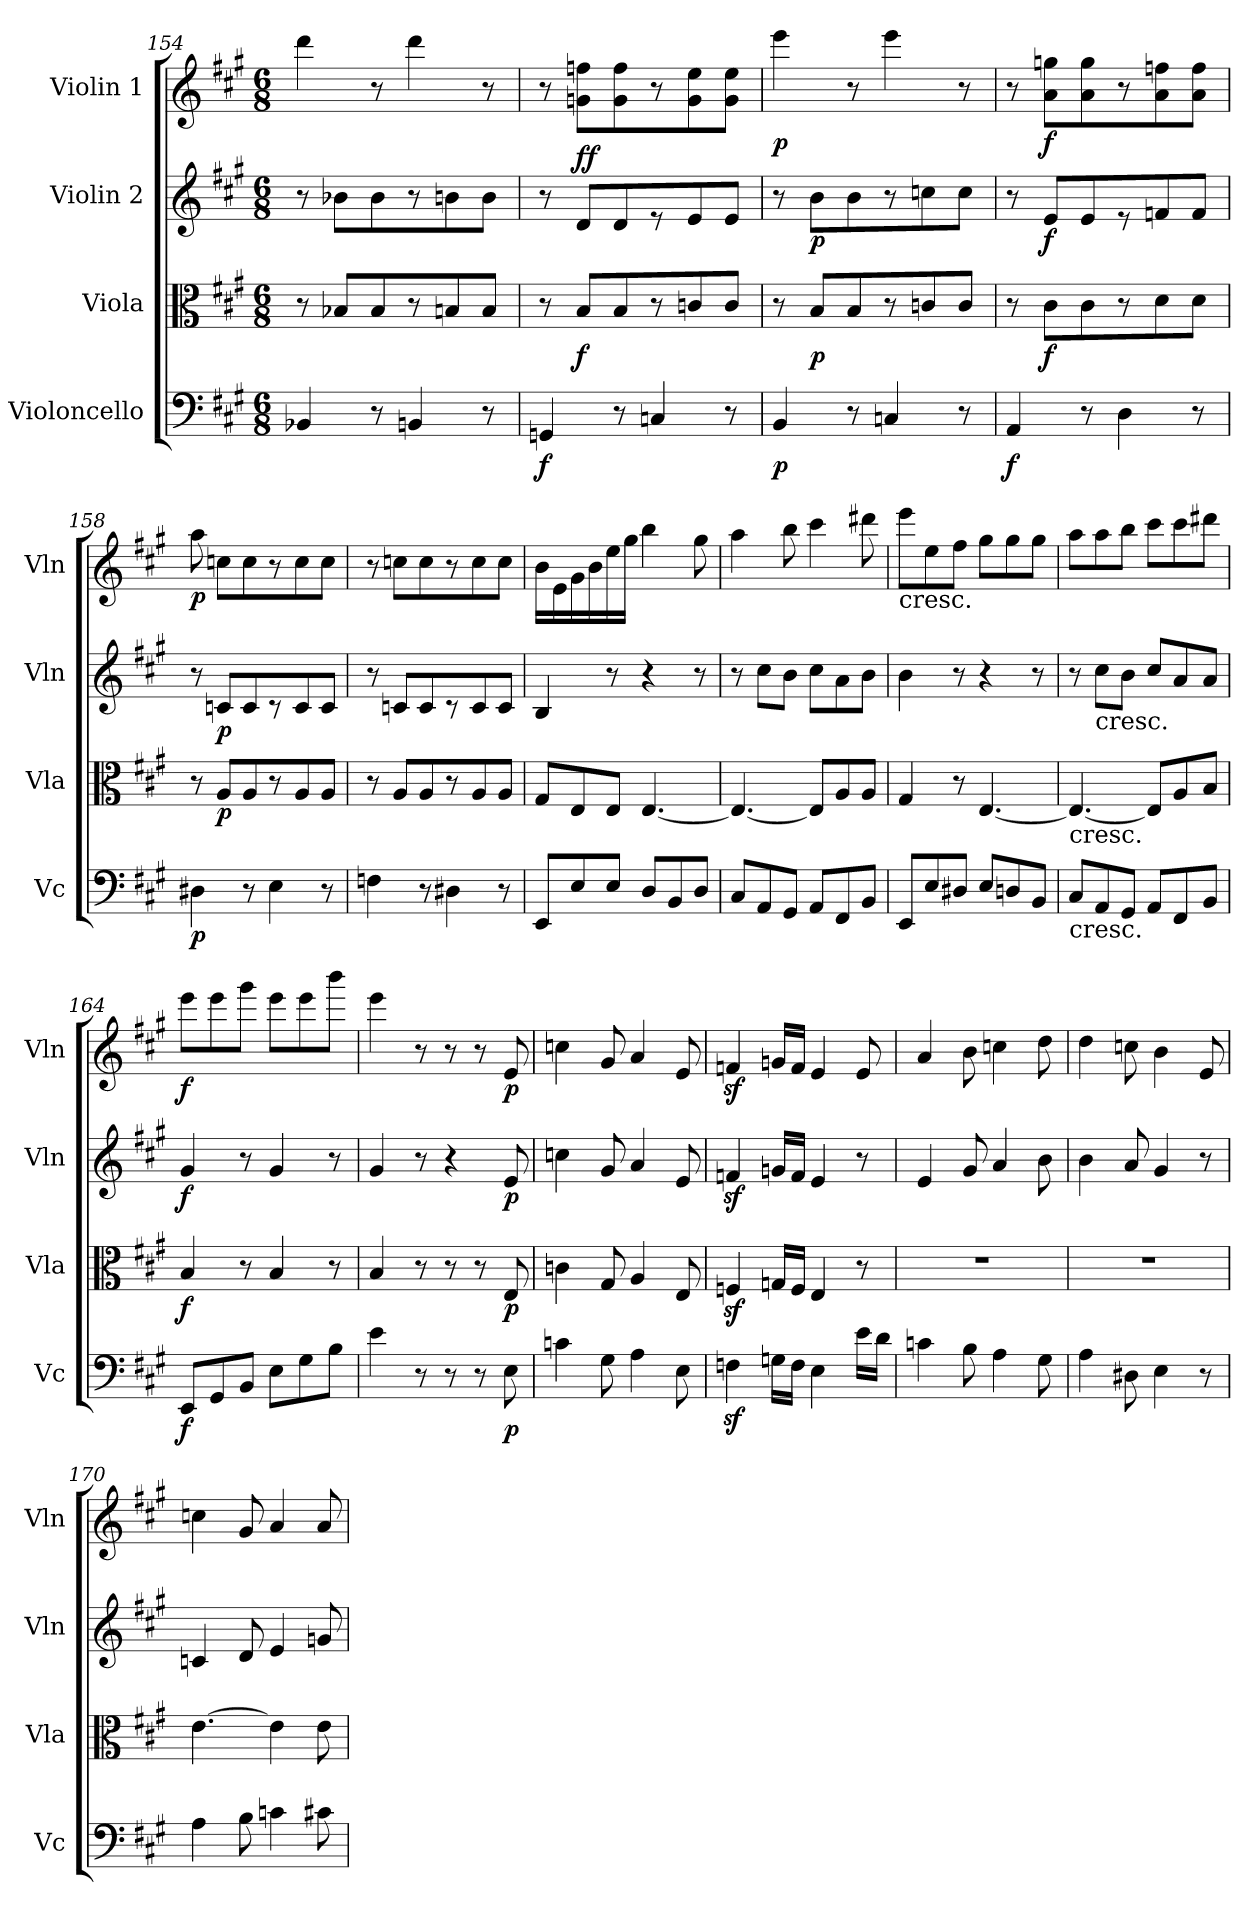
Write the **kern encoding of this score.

**kern	**dynam	**kern	**dynam	**kern	**dynam	**kern	**dynam
*part4	*part4	*part3	*part3	*part2	*part2	*part1	*part1
*staff4	*staff4	*staff3	*staff3	*staff2	*staff2	*staff1	*staff1
*I"Violoncello	*	*I"Viola	*	*I"Violin 2	*	*I"Violin 1	*
*I'Vc	*	*I'Vla	*	*I'Vln	*	*I'Vln	*
*clefF4	*	*clefC3	*	*clefG2	*	*clefG2	*
*k[f#c#g#]	*	*k[f#c#g#]	*	*k[f#c#g#]	*	*k[f#c#g#]	*
*A:	*	*A:	*	*A:	*	*A:	*
*M6/8	*	*M6/8	*	*M6/8	*	*M6/8	*
=154	=154	=154	=154	=154	=154	=154	=154
4BB-X/	.	8r	.	8r	.	4ddd\	.
.	.	8B-X/L	.	8b-X\L	.	.	.
8r	.	8B-/	.	8b-\	.	8r	.
4BBn/	.	8r	.	8r	.	4ddd\	.
.	.	8Bn/	.	8bn\	.	.	.
8r	.	8B/J	.	8b\J	.	8r	.
=155	=155	=155	=155	=155	=155	=155	=155
!	!LO:DY:b	!	!	!	!	!	!
4GGn/	f	8r	.	8r	.	8r	.
!	!	!	!LO:DY:b	!	!LO:DY:b	!	!
!	!	!	!	!	!LO:DY:n=1:a	!	!
.	.	8B/L	f	8d/L	f f	8gn\ 8ffn\L	.
8r	.	8B/	.	8d/	.	8g\ 8ff\	.
4Cn/	.	8r	.	8r	.	8r	.
.	.	8cn/	.	8e/	.	8g\ 8ee\	.
8r	.	8c/J	.	8e/J	.	8g\ 8ee\J	.
=156	=156	=156	=156	=156	=156	=156	=156
!	!LO:DY:b	!	!	!	!	!	!LO:DY:b
4BB/	p	8r	.	8r	.	4eee\	p
!	!	!	!LO:DY:b	!	!LO:DY:b	!	!
.	.	8B/L	p	8b\L	p	.	.
8r	.	8B/	.	8b\	.	8r	.
4Cn/	.	8r	.	8r	.	4eee\	.
.	.	8cn/	.	8ccn\	.	.	.
8r	.	8c/J	.	8cc\J	.	8r	.
=157	=157	=157	=157	=157	=157	=157	=157
!	!LO:DY:b	!	!	!	!	!	!
4AA/	f	8r	.	8r	.	8r	.
!	!	!	!LO:DY:b	!	!LO:DY:b	!	!LO:DY:b
.	.	8c#\L	f	8e/L	f	8a\ 8ggn\L	f
8r	.	8c#\	.	8e/	.	8a\ 8gg\	.
4D\	.	8r	.	8r	.	8r	.
.	.	8d\	.	8fn/	.	8a\ 8ffn\	.
8r	.	8d\J	.	8f/J	.	8a\ 8ff\J	.
=158	=158	=158	=158	=158	=158	=158	=158
!	!LO:DY:b	!	!	!	!	!	!LO:DY:b
4D#X\	p	8r	.	8r	.	8aa\	p
!	!	!	!LO:DY:b	!	!LO:DY:b	!	!
.	.	8A/L	p	8cn/L	p	8ccn\L	.
8r	.	8A/	.	8c/	.	8cc\	.
4E\	.	8r	.	8r	.	8r	.
.	.	8A/	.	8c/	.	8cc\	.
8r	.	8A/J	.	8c/J	.	8cc\J	.
=159	=159	=159	=159	=159	=159	=159	=159
4Fn\	.	8r	.	8r	.	8r	.
.	.	8A/L	.	8cn/L	.	8ccn\L	.
8r	.	8A/	.	8c/	.	8cc\	.
4D#X\	.	8r	.	8r	.	8r	.
.	.	8A/	.	8c/	.	8cc\	.
8r	.	8A/J	.	8c/J	.	8cc\J	.
=160	=160	=160	=160	=160	=160	=160	=160
8EE/L	.	8G#/L	.	4B/	.	16b\LL	.
.	.	.	.	.	.	16e\	.
8E/	.	8E/	.	.	.	16g#\	.
.	.	.	.	.	.	16b\	.
8E/J	.	8E/J	.	8r	.	16ee\	.
.	.	.	.	.	.	16gg#\JJ	.
8D/L	.	[4.E/	.	4r	.	4bb\	.
8BB/	.	.	.	.	.	.	.
8D/J	.	.	.	8r	.	8gg#\	.
=161	=161	=161	=161	=161	=161	=161	=161
8C#/L	.	4.E/_	.	8r	.	4aa\	.
8AA/	.	.	.	8cc#\L	.	.	.
8GG#/J	.	.	.	8b\J	.	8bb\	.
8AA/L	.	8E/L]	.	8cc#\L	.	4ccc#\	.
8FF#/	.	8A/	.	8a\	.	.	.
8BB/J	.	8A/J	.	8b\J	.	8ddd#X\	.
=162	=162	=162	=162	=162	=162	=162	=162
!	!	!	!	!	!	!LO:TX:b:t=cresc.	!
8EE/L	.	4G#/	.	4b\	.	8eee\L	.
8E/	.	.	.	.	.	8ee\	.
8D#X/J	.	8r	.	8r	.	8ff#\J	.
8E/L	.	[4.E/	.	4r	.	8gg#\L	.
8Dn/	.	.	.	.	.	8gg#\	.
8BB/J	.	.	.	8r	.	8gg#\J	.
=163	=163	=163	=163	=163	=163	=163	=163
!	!	!LO:TX:b:t=cresc.	!	!	!	!	!
!LO:TX:b:t=cresc.	!	!	!	!	!	!	!
8C#/L	.	4.E/_	.	8r	.	8aa\L	.
!	!	!	!	!LO:TX:b:t=cresc.	!	!	!
8AA/	.	.	.	8cc#\L	.	8aa\	.
8GG#/J	.	.	.	8b\J	.	8bb\J	.
8AA/L	.	8E/L]	.	8cc#/L	.	8ccc#\L	.
8FF#/	.	8A/	.	8a/	.	8ccc#\	.
8BB/J	.	8B/J	.	8a/J	.	8ddd#X\J	.
=164	=164	=164	=164	=164	=164	=164	=164
!	!LO:DY:b	!	!LO:DY:b	!	!LO:DY:b	!	!LO:DY:b
8EE/L	f	4B/	f	4g#/	f	8eee\L	f
8GG#/	.	.	.	.	.	8eee\	.
8BB/J	.	8r	.	8r	.	8ggg#\J	.
8E\L	.	4B/	.	4g#/	.	8eee\L	.
8G#\	.	.	.	.	.	8eee\	.
8B\J	.	8r	.	8r	.	8bbb\J	.
=165	=165	=165	=165	=165	=165	=165	=165
4e\	.	4B/	.	4g#/	.	4eee\	.
8r	.	8r	.	8r	.	8r	.
8r	.	8r	.	4r	.	8r	.
8r	.	8r	.	.	.	8r	.
!	!LO:DY:b	!	!LO:DY:b	!	!LO:DY:b	!	!LO:DY:b
8E\	p	8E/	p	8e/	p	8e/	p
=166	=166	=166	=166	=166	=166	=166	=166
4cn\	.	4cn\	.	4ccn\	.	4ccn\	.
8G#\	.	8G#/	.	8g#/	.	8g#/	.
4A\	.	4A/	.	4a/	.	4a/	.
8E\	.	8E/	.	8e/	.	8e/	.
=167	=167	=167	=167	=167	=167	=167	=167
4Fnz<\	.	4Fnz</	.	4fnz</	.	4fnz</	.
16Gn\LL	.	16Gn/LL	.	16gn/LL	.	16gn/LL	.
16F\JJ	.	16F/JJ	.	16f/JJ	.	16f/JJ	.
4E\	.	4E/	.	4e/	.	4e/	.
16e\LL	.	8r	.	8r	.	8e/	.
16d\JJ	.	.	.	.	.	.	.
=168	=168	=168	=168	=168	=168	=168	=168
4cn\	.	2.r	.	4e/	.	4a/	.
8B\	.	.	.	8g#/	.	8b\	.
4A\	.	.	.	4a/	.	4ccn\	.
8G#\	.	.	.	8b\	.	8dd\	.
=169	=169	=169	=169	=169	=169	=169	=169
4A\	.	2.r	.	4b\	.	4dd\	.
8D#X\	.	.	.	8a/	.	8ccn\	.
4E\	.	.	.	4g#/	.	4b\	.
8r	.	.	.	8r	.	8e/	.
=170	=170	=170	=170	=170	=170	=170	=170
4A\	.	[4.e\	.	4cn/	.	4ccn\	.
8B\	.	.	.	8d/	.	8g#/	.
4cn\	.	4e\]	.	4e/	.	4a/	.
8c#X\	.	8e\	.	8gn/	.	8a/	.
=	=	=	=	=	=	=	=
*-	*-	*-	*-	*-	*-	*-	*-
